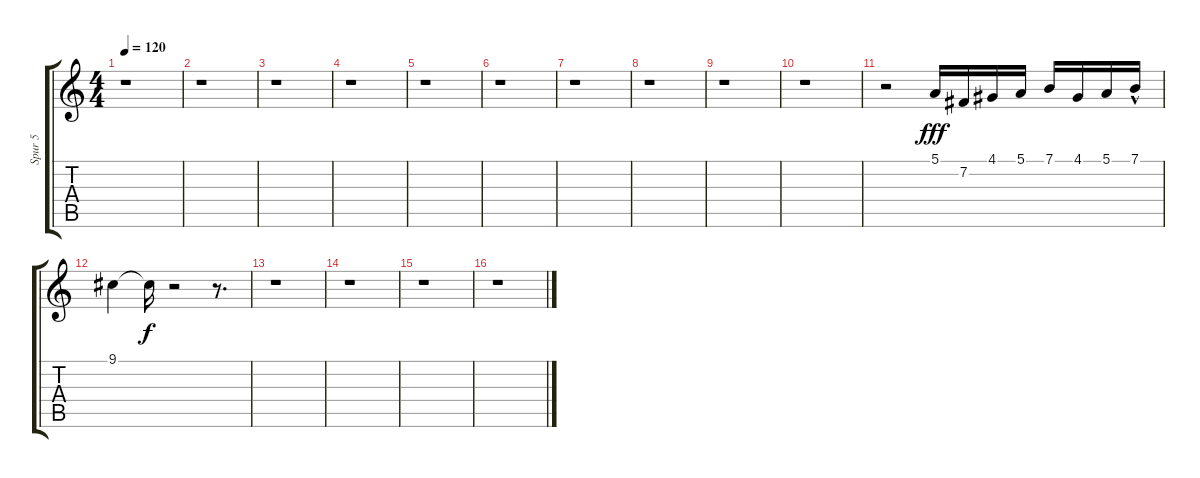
\track ("Spur 5" "Spur 5") {instrument altosax}
\staff {score tabs}
\tuning (E4 B3 G3 D3 A2 E2) {hide}
\ts (4 4)
\tempo 120
\clef g2
\ks c
r.1{dy fff instrument altosax} |
r.1 |
r.1 |
r.1 |
r.1 |
r.1 |
r.1 |
r.1 |
r.1 |
r.1 |
r.2 5.1.16 7.2.16 4.1.16 5.1.16 7.1.16 4.1.16 5.1.16 7.1{hac}.16 |
9.1.4 9.1{t}.16{dy f} r.2 r.8{d} |
r.1 |
r.1 |
r.1 |
r.1
